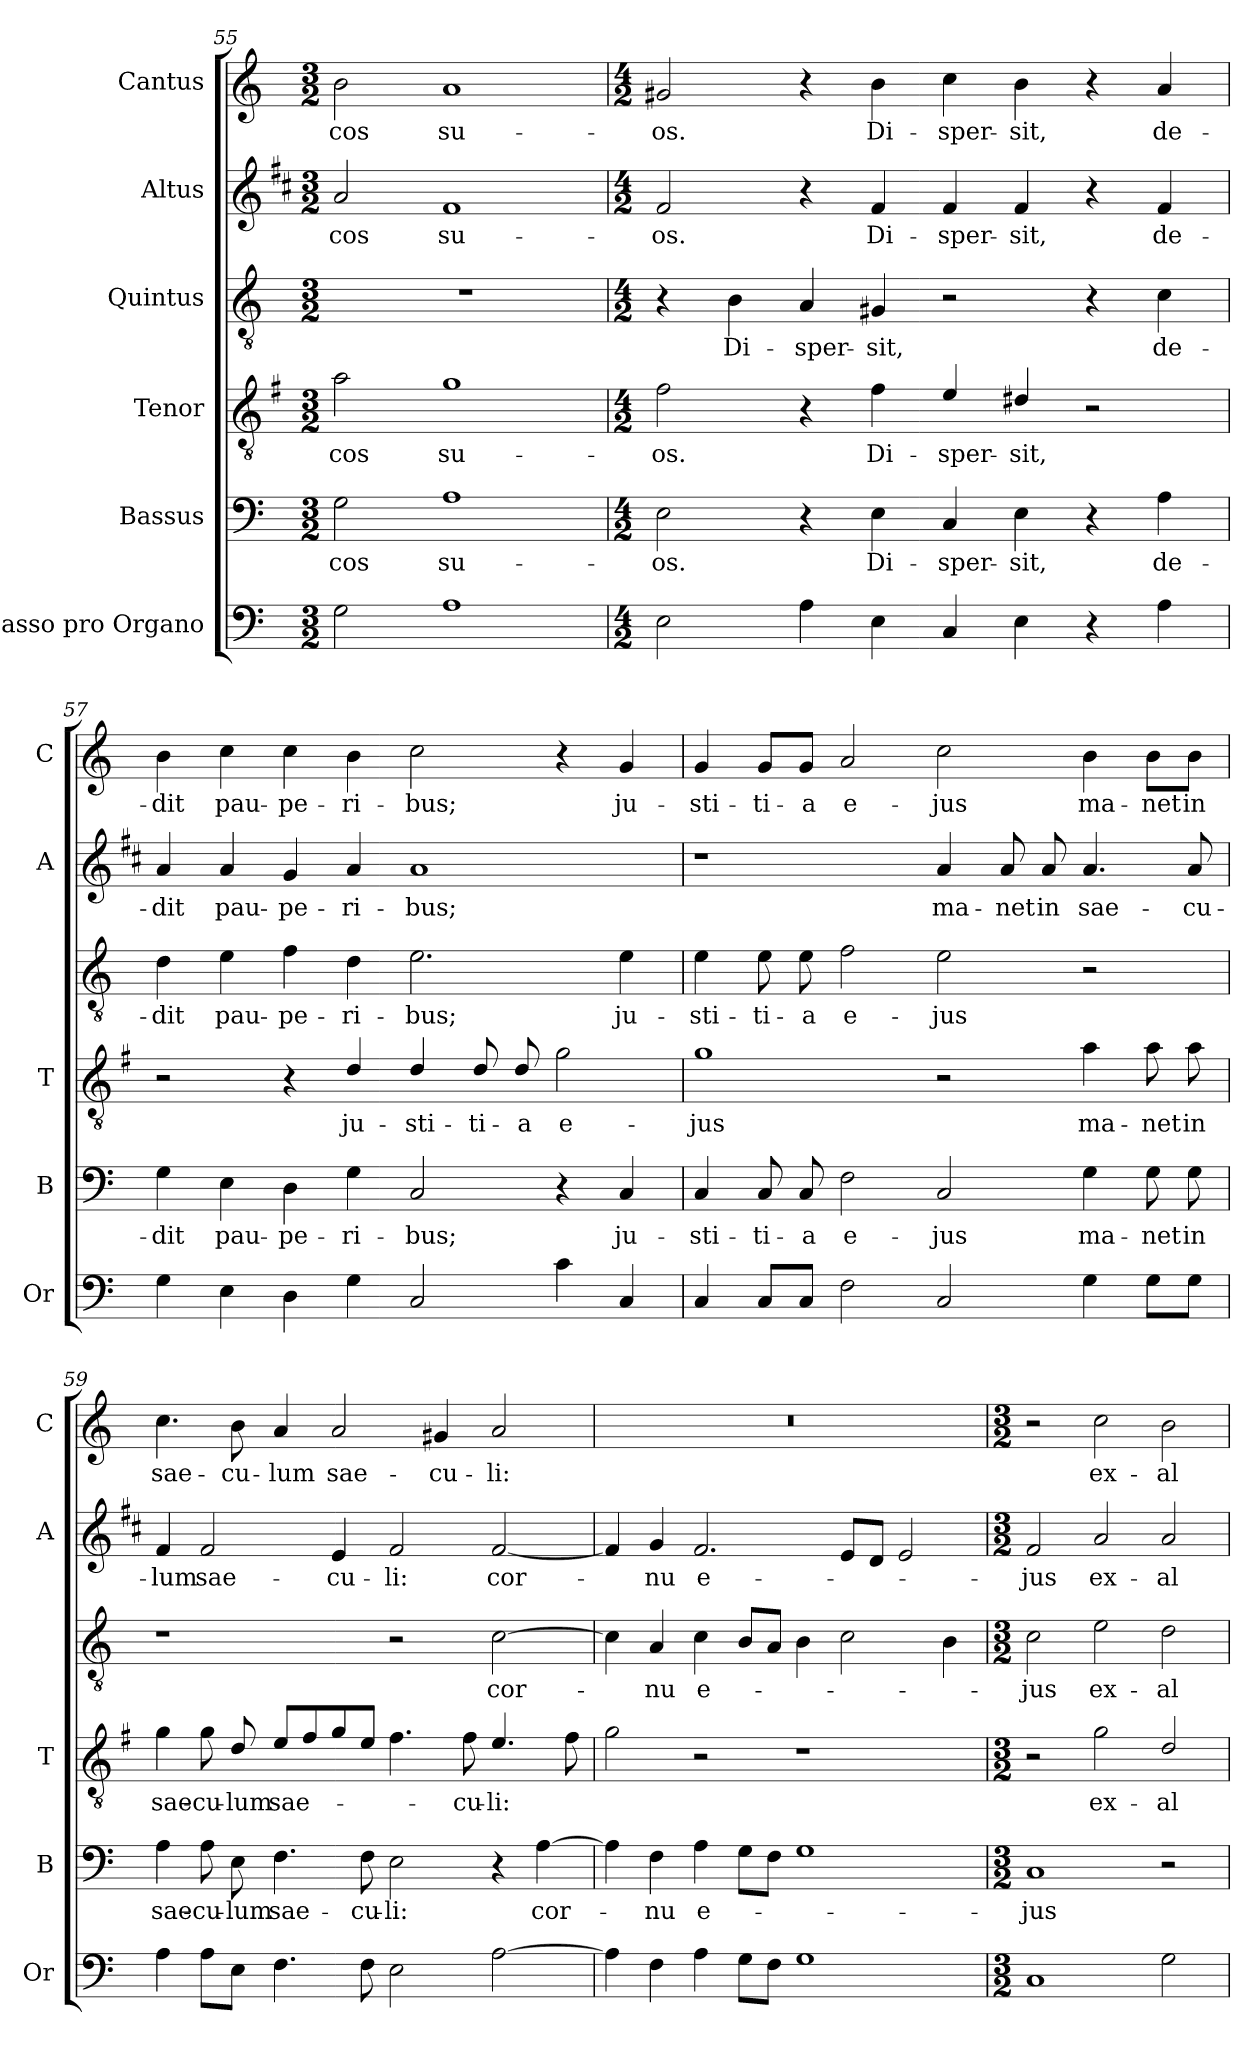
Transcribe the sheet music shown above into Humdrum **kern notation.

**kern	**kern	**text	**kern	**text	**kern	**text	**kern	**text	**kern	**text
*part6	*part5	*part5	*part4	*part4	*part3	*part3	*part2	*part2	*part1	*part1
*staff6	*staff5	*staff5	*staff4	*staff4	*staff3	*staff3	*staff2	*staff2	*staff1	*staff1
*I"Basso pro Organo	*I"Bassus	*	*I"Tenor	*	*I"Quintus	*	*I"Altus	*	*I"Cantus	*
*I'Or	*I'B	*	*I'T	*	*	*	*I'A	*	*I'C	*
!!LO:LB:g=z
*clefF4	*clefF4	*	*clefGv2	*	*clefGv2	*	*clefG2	*	*clefG2	*
*	*	*	*ITrd4c7	*	*	*	*ITrd1c2	*	*	*
*k[]	*k[]	*	*k[]	*	*k[]	*	*k[]	*	*k[]	*
*C:	*C:	*	*C:	*	*C:	*	*C:	*	*C:	*
*M3/2	*M3/2	*	*M3/2	*	*M3/2	*	*M3/2	*	*M3/2	*
=55	=55	=55	=55	=55	=55	=55	=55	=55	=55	=55
!	!	!LO:LY:b	!	!LO:LY:b	!	!	!	!LO:LY:b	!	!LO:LY:b
2G\	2G\	-cos	2d\	-cos	1.r	.	2g/	-cos	2b\	-cos
!	!	!LO:LY:b	!	!LO:LY:b	!	!	!	!LO:LY:b	!	!LO:LY:b
1A	1A	su-	1c	su-	.	.	1e	su-	1a	su-
=56	=56	=56	=56	=56	=56	=56	=56	=56	=56	=56
*M4/2	*M4/2	*	*M4/2	*	*M4/2	*	*M4/2	*	*M4/2	*
!	!	!LO:LY:b	!	!LO:LY:b	!	!	!	!LO:LY:b	!	!LO:LY:b
2E\	2E\	-os.	2B\	-os.	4r	.	2e/	-os.	2g#X/	-os.
!	!	!	!	!	!	!LO:LY:b	!	!	!	!
.	.	.	.	.	4B\	Di-	.	.	.	.
!	!	!	!	!	!	!LO:LY:b	!	!	!	!
4A\	4r	.	4r	.	4A/	-sper-	4r	.	4r	.
!	!	!LO:LY:b	!	!LO:LY:b	!	!LO:LY:b	!	!LO:LY:b	!	!LO:LY:b
4E\	4E\	Di-	4B\	Di-	4G#X/	-sit,	4e/	Di-	4b\	Di-
!	!	!LO:LY:b	!	!LO:LY:b	!	!	!	!LO:LY:b	!	!LO:LY:b
4C/	4C/	-sper-	4A/	-sper-	2r	.	4e/	-sper-	4cc\	-sper-
!	!	!LO:LY:b	!	!LO:LY:b	!	!	!	!LO:LY:b	!	!LO:LY:b
4E\	4E\	-sit,	4G#X/	-sit,	.	.	4e/	-sit,	4b\	-sit,
4r	4r	.	2r	.	4r	.	4r	.	4r	.
!	!	!LO:LY:b	!	!	!	!LO:LY:b	!	!LO:LY:b	!	!LO:LY:b
4A\	4A\	de-	.	.	4c\	de-	4e/	de-	4a/	de-
=57	=57	=57	=57	=57	=57	=57	=57	=57	=57	=57
!	!	!LO:LY:b	!	!	!	!LO:LY:b	!	!LO:LY:b	!	!LO:LY:b
4G\	4G\	-dit	2r	.	4d\	-dit	4g/	-dit	4b\	-dit
!	!	!LO:LY:b	!	!	!	!LO:LY:b	!	!LO:LY:b	!	!LO:LY:b
4E\	4E\	pau-	.	.	4e\	pau-	4g/	pau-	4cc\	pau-
!	!	!LO:LY:b	!	!	!	!LO:LY:b	!	!LO:LY:b	!	!LO:LY:b
4D\	4D\	-pe-	4r	.	4f\	-pe-	4f/	-pe-	4cc\	-pe-
!	!	!LO:LY:b	!	!LO:LY:b	!	!LO:LY:b	!	!LO:LY:b	!	!LO:LY:b
4G\	4G\	-ri-	4G/	ju-	4d\	-ri-	4g/	-ri-	4b\	-ri-
!	!	!LO:LY:b	!	!LO:LY:b	!	!LO:LY:b	!	!LO:LY:b	!	!LO:LY:b
2C/	2C/	-bus;	4G/	-sti-	2.e\	-bus;	1g	-bus;	2cc\	-bus;
!	!	!	!	!LO:LY:b	!	!	!	!	!	!
.	.	.	8G/	-ti-	.	.	.	.	.	.
!	!	!	!	!LO:LY:b	!	!	!	!	!	!
.	.	.	8G/	-a	.	.	.	.	.	.
!	!	!	!	!LO:LY:b	!	!	!	!	!	!
4c\	4r	.	2c\	e-	.	.	.	.	4r	.
!	!	!LO:LY:b	!	!	!	!LO:LY:b	!	!	!	!LO:LY:b
4C/	4C/	ju-	.	.	4e\	ju-	.	.	4g/	ju-
=58	=58	=58	=58	=58	=58	=58	=58	=58	=58	=58
!	!	!LO:LY:b	!	!LO:LY:b	!	!LO:LY:b	!	!	!	!LO:LY:b
4C/	4C/	-sti-	1c	-jus	4e\	-sti-	1r	.	4g/	-sti-
!	!	!LO:LY:b	!	!	!	!LO:LY:b	!	!	!	!LO:LY:b
8C/L	8C/	-ti-	.	.	8e\	-ti-	.	.	8g/L	-ti-
!	!	!LO:LY:b	!	!	!	!LO:LY:b	!	!	!	!LO:LY:b
8C/J	8C/	-a	.	.	8e\	-a	.	.	8g/J	-a
!	!	!LO:LY:b	!	!	!	!LO:LY:b	!	!	!	!LO:LY:b
2F\	2F\	e-	.	.	2f\	e-	.	.	2a/	e-
!	!	!LO:LY:b	!	!	!	!LO:LY:b	!	!LO:LY:b	!	!LO:LY:b
2C/	2C/	-jus	2r	.	2e\	-jus	4g/	ma-	2cc\	-jus
!	!	!	!	!	!	!	!	!LO:LY:b	!	!
.	.	.	.	.	.	.	8g/	-net	.	.
!	!	!	!	!	!	!	!	!LO:LY:b	!	!
.	.	.	.	.	.	.	8g/	in	.	.
!	!	!LO:LY:b	!	!LO:LY:b	!	!	!	!LO:LY:b	!	!LO:LY:b
4G\	4G\	ma-	4d\	ma-	2r	.	4.g/	sae-	4b\	ma-
!	!	!LO:LY:b	!	!LO:LY:b	!	!	!	!	!	!LO:LY:b
8G\L	8G\	-net	8d\	-net	.	.	.	.	8b\L	-net
!	!	!LO:LY:b	!	!LO:LY:b	!	!	!	!LO:LY:b	!	!LO:LY:b
8G\J	8G\	in	8d\	in	.	.	8g/	-cu-	8b\J	in
!!LO:LB:g=z
=59	=59	=59	=59	=59	=59	=59	=59	=59	=59	=59
!	!	!LO:LY:b	!	!LO:LY:b	!	!	!	!LO:LY:b	!	!LO:LY:b
4A\	4A\	sae-	4c\	sae-	1r	.	4e/	-lum	4.cc\	sae-
!	!	!LO:LY:b	!	!LO:LY:b	!	!	!	!LO:LY:b	!	!
8A\L	8A\	-cu-	8c\	-cu-	.	.	2e/	sae-	.	.
!	!	!LO:LY:b	!	!LO:LY:b	!	!	!	!	!	!LO:LY:b
8E\J	8E\	-lum	8G/	-lum	.	.	.	.	8b\	-cu-
!	!	!LO:LY:b	!	!LO:LY:b	!	!	!	!	!	!LO:LY:b
4.F\	4.F\	sae-	8A/L	sae-	.	.	.	.	4a/	-lum
.	.	.	8B/	.	.	.	.	.	.	.
!	!	!	!	!	!	!	!	!LO:LY:b	!	!LO:LY:b
.	.	.	8c/	.	.	.	4d/	-cu-	2a/	sae-
!	!	!LO:LY:b	!	!	!	!	!	!	!	!
8F\	8F\	-cu-	8A/J	.	.	.	.	.	.	.
!	!	!LO:LY:b	!	!	!	!	!	!LO:LY:b	!	!
2E\	2E\	-li:	4.B\	.	2r	.	2e/	-li:	.	.
!	!	!	!	!	!	!	!	!	!	!LO:LY:b
.	.	.	.	.	.	.	.	.	4g#X/	-cu-
!	!	!	!	!LO:LY:b	!	!	!	!	!	!
.	.	.	8B\	-cu-	.	.	.	.	.	.
!	!	!	!	!LO:LY:b	!	!LO:LY:b	!	!LO:LY:b	!	!LO:LY:b
[2A\	4r	.	4.A/	-li:	[2c\	cor-	[2e/	cor-	2a/	-li:
!	!	!LO:LY:b	!	!	!	!	!	!	!	!
.	[4A\	cor-	.	.	.	.	.	.	.	.
.	.	.	8B\	.	.	.	.	.	.	.
=60	=60	=60	=60	=60	=60	=60	=60	=60	=60	=60
4A\]	4A\]	.	2c\	.	4c\]	.	4e/]	.	0r	.
!	!	!LO:LY:b	!	!	!	!LO:LY:b	!	!LO:LY:b	!	!
4F\	4F\	-nu	.	.	4A/	-nu	4f/	-nu	.	.
!	!	!LO:LY:b	!	!	!	!LO:LY:b	!	!LO:LY:b	!	!
4A\	4A\	e-	2r	.	4c\	e-	2.e/	e-	.	.
8G\L	8G\L	.	.	.	8B/L	.	.	.	.	.
8F\J	8F\J	.	.	.	8A/J	.	.	.	.	.
1G	1G	.	1r	.	4B\	.	.	.	.	.
.	.	.	.	.	2c\	.	8d/L	.	.	.
.	.	.	.	.	.	.	8c/J	.	.	.
.	.	.	.	.	.	.	2d/	.	.	.
.	.	.	.	.	4B\	.	.	.	.	.
=61	=61	=61	=61	=61	=61	=61	=61	=61	=61	=61
*M3/2	*M3/2	*	*M3/2	*	*M3/2	*	*M3/2	*	*M3/2	*
!	!	!LO:LY:b	!	!	!	!LO:LY:b	!	!LO:LY:b	!	!
1C	1C	-jus	2r	.	2c\	-jus	2e/	-jus	2r	.
!	!	!	!	!LO:LY:b	!	!LO:LY:b	!	!LO:LY:b	!	!LO:LY:b
.	.	.	2c\	ex-	2e\	ex-	2g/	ex-	2cc\	ex-
!	!	!	!	!LO:LY:b	!	!LO:LY:b	!	!LO:LY:b	!	!LO:LY:b
2G\	2r	.	2G/	-al-	2d\	-al-	2g/	-al-	2b\	-al-
=	=	=	=	=	=	=	=	=	=	=
*-	*-	*-	*-	*-	*-	*-	*-	*-	*-	*-
